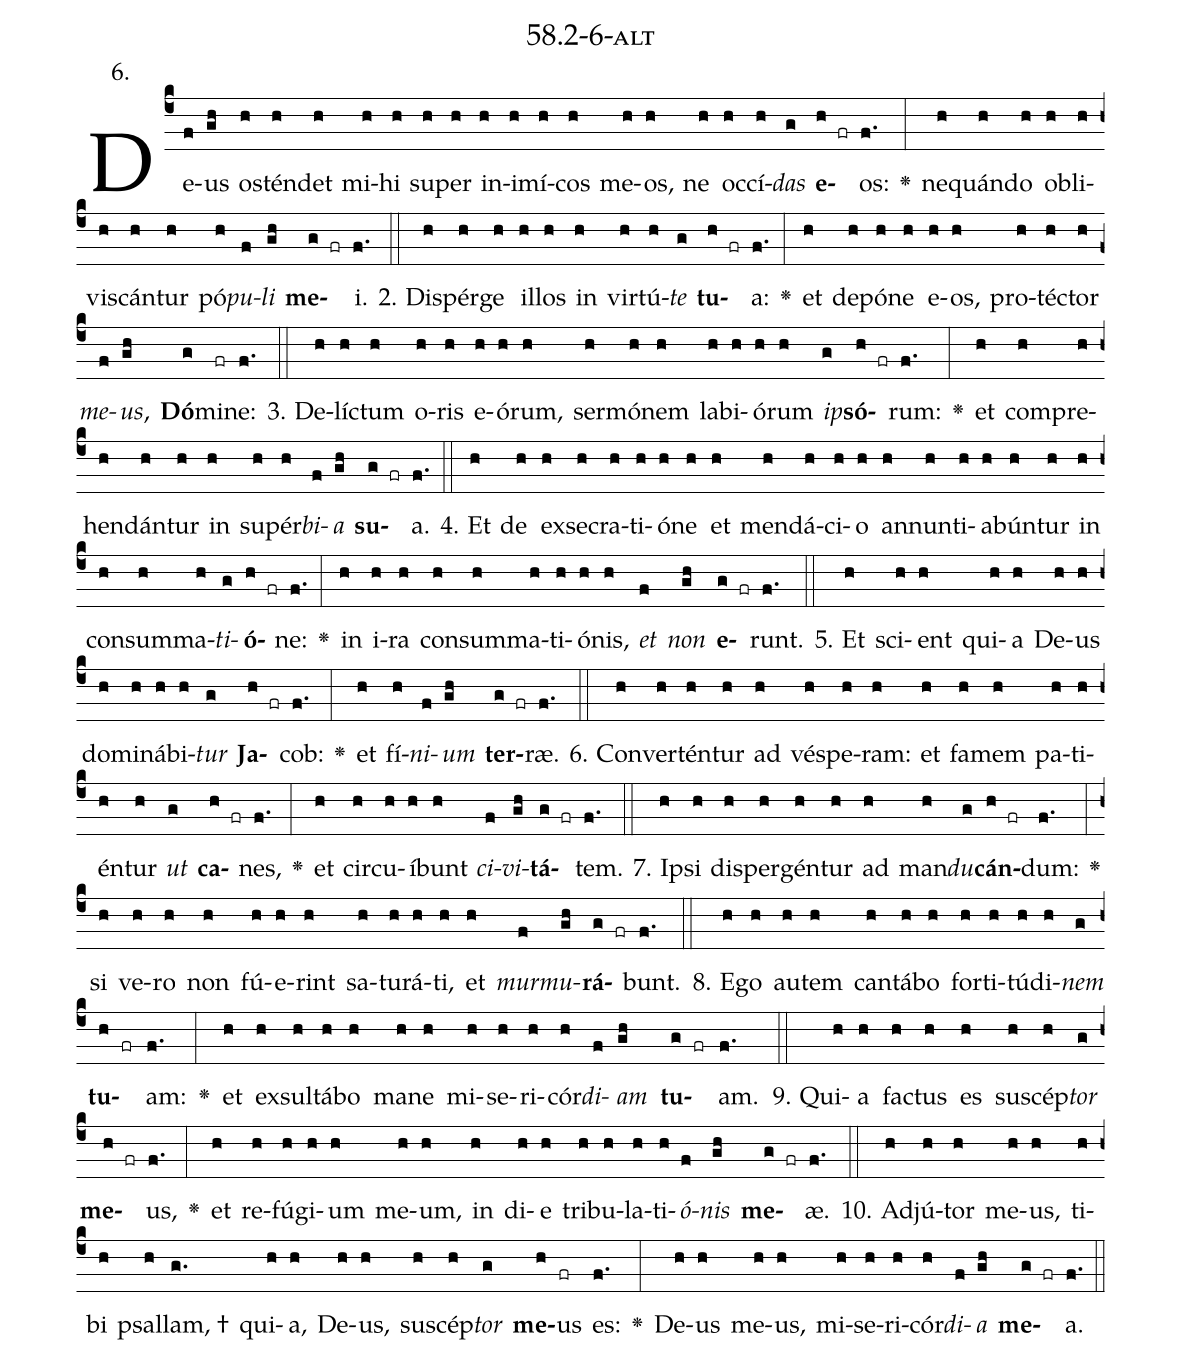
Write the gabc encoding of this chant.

name: 58.2-6-alt;
annotation: 6.;
%%
(c4)De(f)us(gh) os(h)tén(h)det(h) mi(h)hi(h) su(h)per(h) in(h)i(h)mí(h)cos(h) me(h)os,(h) ne(h) oc(h)cí(h)<i>das</i>(g) <b>e</b>(h fr)os:(f.) <v>\greheightstar</v>(:) ne(h)quán(h)do(h) ob(h)li(h)vis(h)cán(h)tur(h) pó(h)<i>pu</i>(f)<i>li</i>(gh) <b>me</b>(g fr)i.(f.) (::)
2. Di(h)spér(h)ge(h) il(h)los(h) in(h) vir(h)tú(h)<i>te</i>(g) <b>tu</b>(h fr)a:(f.) <v>\greheightstar</v>(:) et(h) de(h)pó(h)ne(h) e(h)os,(h) pro(h)téc(h)tor(h) <i>me</i>(f)<i>us</i>,(gh) <b>Dó</b>(g)mi(fr)ne:(f.) (::)
3. De(h)líc(h)tum(h) o(h)ris(h) e(h)ó(h)rum,(h) ser(h)mó(h)nem(h) la(h)bi(h)ó(h)rum(h) <i>ip</i>(g)<b>só</b>(h fr)rum:(f.) <v>\greheightstar</v>(:) et(h) com(h)pre(h)hen(h)dán(h)tur(h) in(h) su(h)pér(h)<i>bi</i>(f)<i>a</i>(gh) <b>su</b>(g fr)a.(f.) (::)
4. Et(h) de(h) ex(h)se(h)cra(h)ti(h)ó(h)ne(h) et(h) men(h)dá(h)ci(h)o(h) an(h)nun(h)ti(h)a(h)bún(h)tur(h) in(h) con(h)sum(h)ma(h)<i>ti</i>(g)<b>ó</b>(h fr)ne:(f.) <v>\greheightstar</v>(:) in(h) i(h)ra(h) con(h)sum(h)ma(h)ti(h)ó(h)nis,(h) <i>et</i>(f) <i>non</i>(gh) <b>e</b>(g fr)runt.(f.) (::)
5. Et(h) sci(h)ent(h) qui(h)a(h) De(h)us(h) do(h)mi(h)ná(h)bi(h)<i>tur</i>(g) <b>Ja</b>(h fr)cob:(f.) <v>\greheightstar</v>(:) et(h) fí(h)<i>ni</i>(f)<i>um</i>(gh) <b>ter</b>(g fr)ræ.(f.) (::)
6. Con(h)ver(h)tén(h)tur(h) ad(h) vés(h)pe(h)ram:(h) et(h) fa(h)mem(h) pa(h)ti(h)én(h)tur(h) <i>ut</i>(g) <b>ca</b>(h fr)nes,(f.) <v>\greheightstar</v>(:) et(h) cir(h)cu(h)í(h)bunt(h) <i>ci</i>(f)<i>vi</i>(gh)<b>tá</b>(g fr)tem.(f.) (::)
7. Ip(h)si(h) di(h)sper(h)gén(h)tur(h) ad(h) man(h)<i>du</i>(g)<b>cán</b>(h fr)dum:(f.) <v>\greheightstar</v>(:) si(h) ve(h)ro(h) non(h) fú(h)e(h)rint(h) sa(h)tu(h)rá(h)ti,(h) et(h) <i>mur</i>(f)<i>mu</i>(gh)<b>rá</b>(g fr)bunt.(f.) (::)
8. E(h)go(h) au(h)tem(h) can(h)tá(h)bo(h) for(h)ti(h)tú(h)di(h)<i>nem</i>(g) <b>tu</b>(h fr)am:(f.) <v>\greheightstar</v>(:) et(h) ex(h)sul(h)tá(h)bo(h) ma(h)ne(h) mi(h)se(h)ri(h)cór(h)<i>di</i>(f)<i>am</i>(gh) <b>tu</b>(g fr)am.(f.) (::)
9. Qui(h)a(h) fac(h)tus(h) es(h) su(h)scép(h)<i>tor</i>(g) <b>me</b>(h fr)us,(f.) <v>\greheightstar</v>(:) et(h) re(h)fú(h)gi(h)um(h) me(h)um,(h) in(h) di(h)e(h) tri(h)bu(h)la(h)ti(h)<i>ó</i>(f)<i>nis</i>(gh) <b>me</b>(g fr)æ.(f.) (::)
10. Ad(h)jú(h)tor(h) me(h)us,(h) ti(h)bi(h) psal(h)lam, †(g.) qui(h)a,(h) De(h)us,(h) su(h)scép(h)<i>tor</i>(g) <b>me</b>(h)us(fr) es:(f.) <v>\greheightstar</v>(:) De(h)us(h) me(h)us,(h) mi(h)se(h)ri(h)cór(h)<i>di</i>(f)<i>a</i>(gh) <b>me</b>(g fr)a.(f.) (::)
